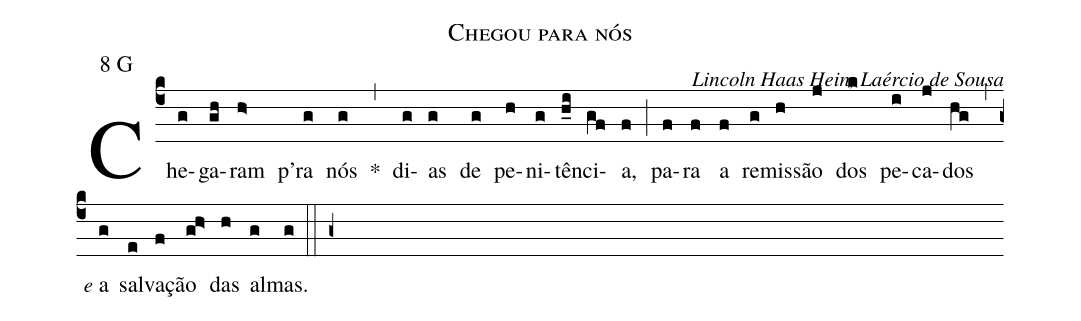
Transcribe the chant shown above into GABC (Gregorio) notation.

name: Chegou para nós;
mode: 8;
mode-differentia: G;
commentary: Lincoln Haas Hein, Laércio de Sousa;
%%
(c4)

Che(g)ga(gh)ram(h>) p'ra(g) nós(g) *(,) di(g)as(g) de(g) pe(h)ni(g)tên(h_i)ci(gf)a,(f) (;) pa(f)ra(f) a(f) re(g)mis(h)são(j) dos(k) pe(i)ca(j)dos(hg) (,) <e>e</e> a(g) sal(e)va(f)ção(gh>) das(h) al(g)mas.(g)

(::)

(g+)
